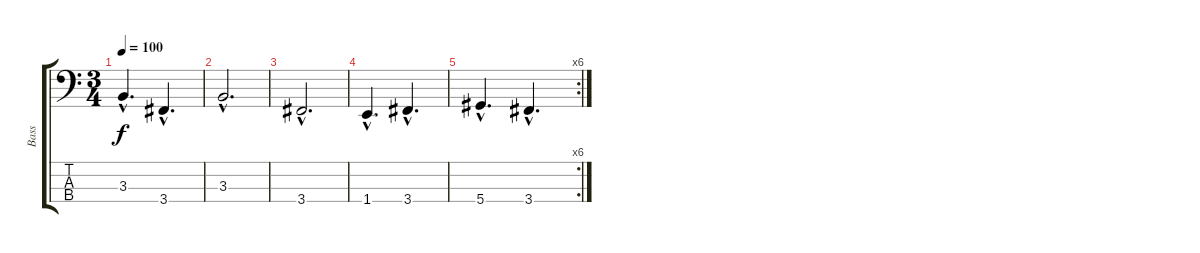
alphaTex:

\track ("Bass" "Bass") {instrument electricbassfinger}
\staff {score tabs}
\tuning (Gb2 Db2 Ab1 Eb1) {hide}
\ts (3 4)
\tempo 100
\clef f4
\ks c
3.3{hac}.4{d dy f} 3.4{hac}.4{d} |
3.3{hac}.2{d} |
3.4{hac}.2{d} |
1.4{hac}.4{d} 3.4{hac}.4{d} |
\rc 6
5.4{hac}.4{d} 3.4{hac}.4{d}
